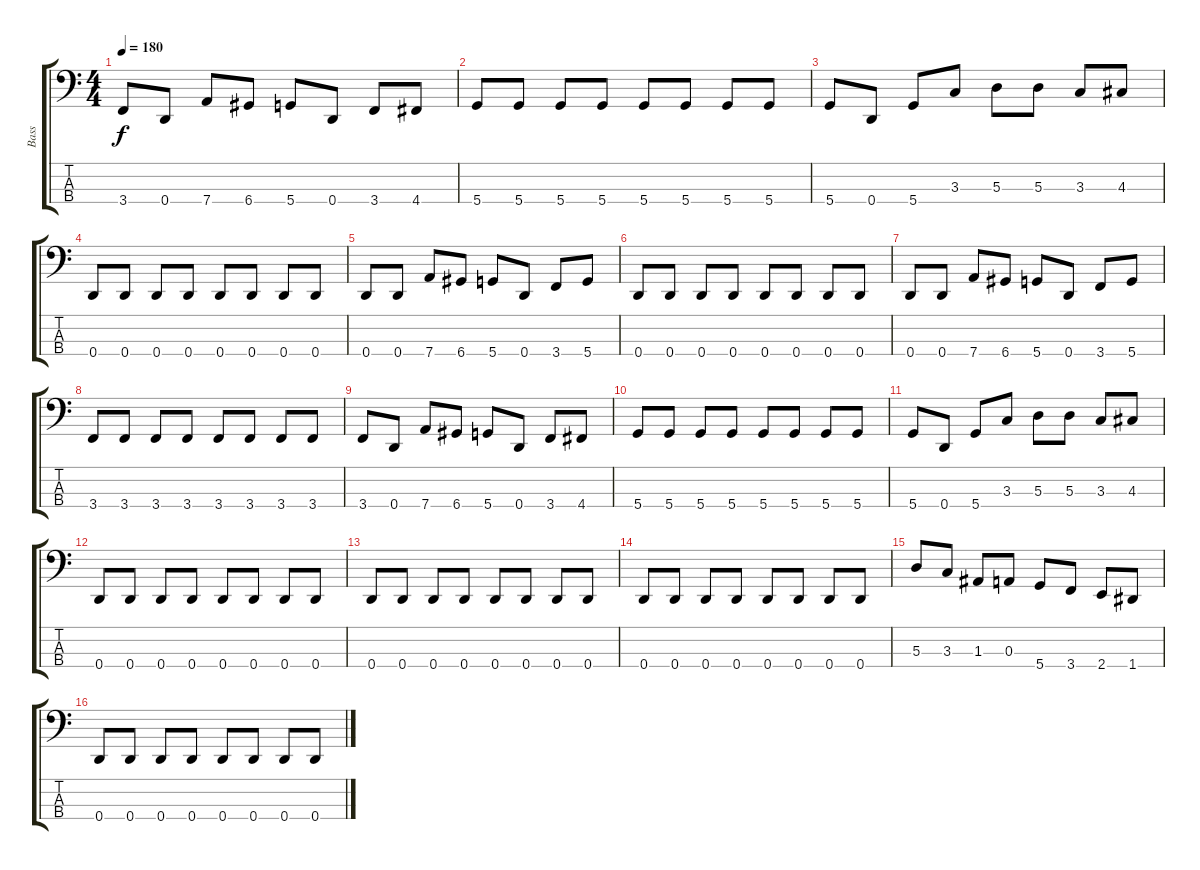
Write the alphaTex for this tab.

\track ("Bass" "Bass") {instrument electricbasspick}
\staff {score tabs}
\tuning (G2 D2 A1 D1) {hide}
\ts (4 4)
\tempo 180
\clef f4
\ks c
3.4.8{dy f} 0.4.8 7.4.8 6.4.8 5.4.8 0.4.8 3.4.8 4.4.8 |
5.4.8 5.4.8 5.4.8 5.4.8 5.4.8 5.4.8 5.4.8 5.4.8 |
5.4.8 0.4.8 5.4.8 3.3.8 5.3.8 5.3.8 3.3.8 4.3.8 |
0.4.8 0.4.8 0.4.8 0.4.8 0.4.8 0.4.8 0.4.8 0.4.8 |
0.4.8 0.4.8 7.4.8 6.4.8 5.4.8 0.4.8 3.4.8 5.4.8 |
0.4.8 0.4.8 0.4.8 0.4.8 0.4.8 0.4.8 0.4.8 0.4.8 |
0.4.8 0.4.8 7.4.8 6.4.8 5.4.8 0.4.8 3.4.8 5.4.8 |
3.4.8 3.4.8 3.4.8 3.4.8 3.4.8 3.4.8 3.4.8 3.4.8 |
3.4.8 0.4.8 7.4.8 6.4.8 5.4.8 0.4.8 3.4.8 4.4.8 |
5.4.8 5.4.8 5.4.8 5.4.8 5.4.8 5.4.8 5.4.8 5.4.8 |
5.4.8 0.4.8 5.4.8 3.3.8 5.3.8 5.3.8 3.3.8 4.3.8 |
0.4.8 0.4.8 0.4.8 0.4.8 0.4.8 0.4.8 0.4.8 0.4.8 |
0.4.8 0.4.8 0.4.8 0.4.8 0.4.8 0.4.8 0.4.8 0.4.8 |
0.4.8 0.4.8 0.4.8 0.4.8 0.4.8 0.4.8 0.4.8 0.4.8 |
5.3.8 3.3.8 1.3.8 0.3.8 5.4.8 3.4.8 2.4.8 1.4.8 |
0.4.8 0.4.8 0.4.8 0.4.8 0.4.8 0.4.8 0.4.8 0.4.8
